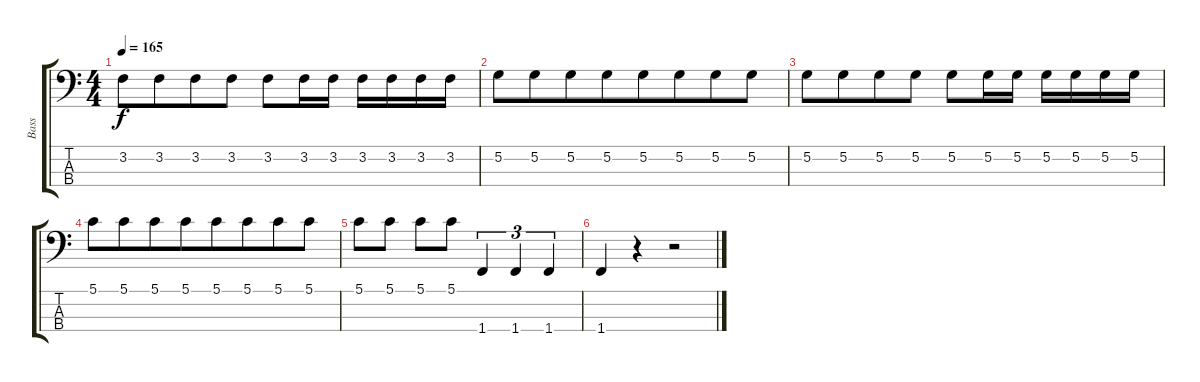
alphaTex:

\track ("Bass" "Bass") {instrument electricbassfinger}
\staff {score tabs}
\tuning (G2 D2 A1 E1) {hide}
\ts (4 4)
\tempo 165
\clef f4
\ks c
3.2.8{dy f beam merge} 3.2.8{beam merge} 3.2.8{beam merge} 3.2.8 3.2.8{beam merge} 3.2.16{beam merge} 3.2.16 3.2.16 3.2.16 3.2.16 3.2.16 |
5.2.8{beam merge} 5.2.8{beam merge} 5.2.8{beam merge} 5.2.8{beam merge} 5.2.8{beam merge} 5.2.8{beam merge} 5.2.8{beam merge} 5.2.8 |
5.2.8{beam merge} 5.2.8{beam merge} 5.2.8{beam merge} 5.2.8 5.2.8{beam merge} 5.2.16{beam merge} 5.2.16 5.2.16 5.2.16 5.2.16 5.2.16 |
5.1.8{beam merge} 5.1.8{beam merge} 5.1.8{beam merge} 5.1.8{beam merge} 5.1.8{beam merge} 5.1.8{beam merge} 5.1.8{beam merge} 5.1.8 |
5.1.8 5.1.8 5.1.8{beam merge} 5.1.8 1.4.4{tu (3 2)} 1.4.4{tu (3 2)} 1.4.4{tu (3 2)} |
1.4.4 r.4 r.2
